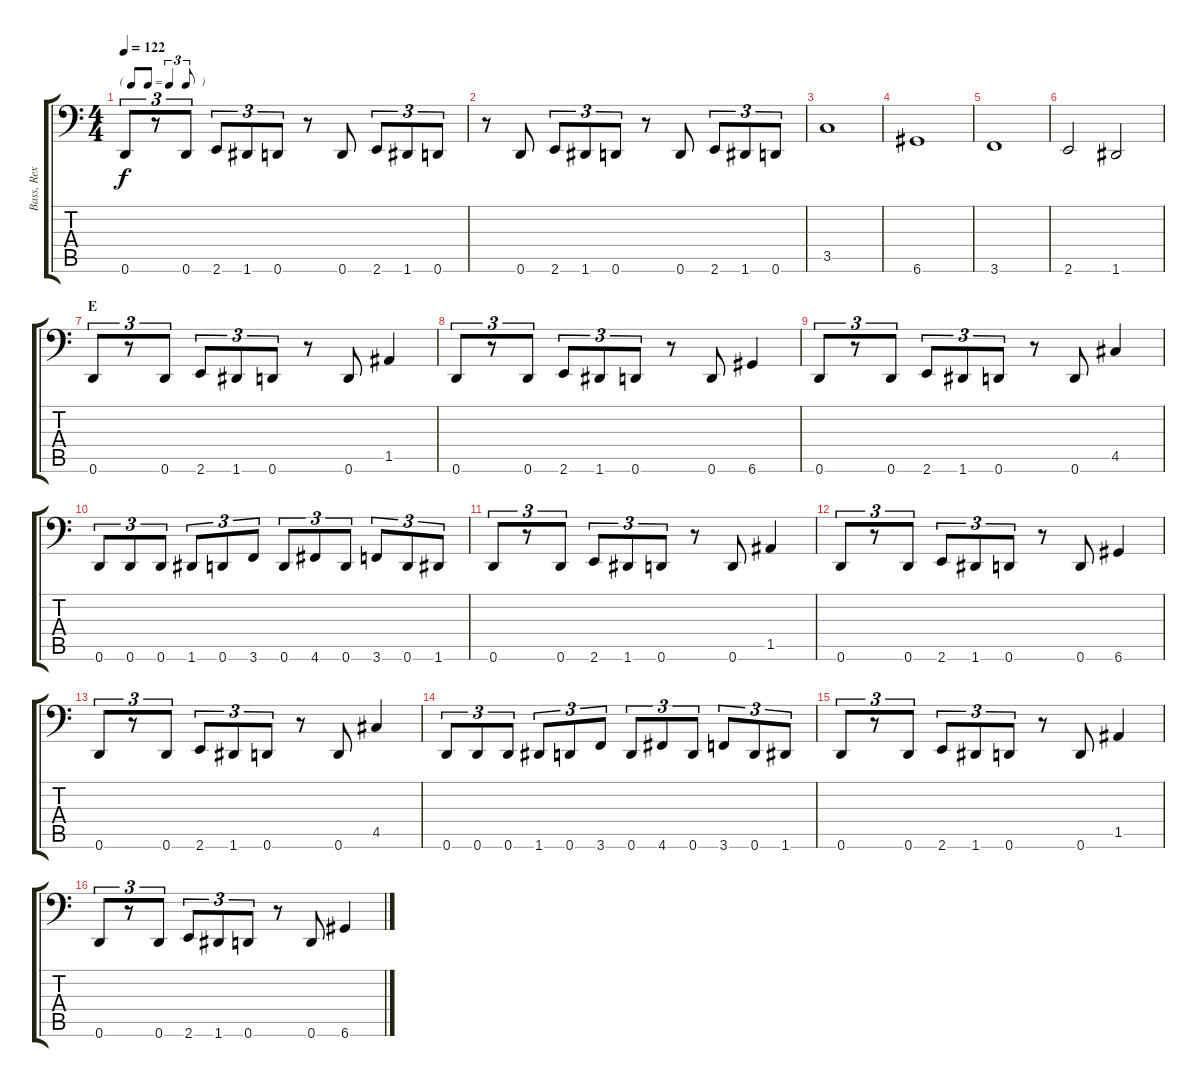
\track ("Bass, Rex" "Bass, Rex") {instrument electricbasspick}
\staff {score tabs}
\tuning (E3 B2 G2 D2 A1 D1) {hide}
\ts (4 4)
\tf triplet8th
\tempo 122
\clef f4
\ks c
0.6.8{tu (3 2) dy f} r.8{tu (3 2)} 0.6.8{tu (3 2)} 2.6.8{tu (3 2)} 1.6.8{tu (3 2)} 0.6.8{tu (3 2)} r.8 0.6.8 2.6.8{tu (3 2)} 1.6.8{tu (3 2)} 0.6.8{tu (3 2)} |
r.8 0.6.8 2.6.8{tu (3 2)} 1.6.8{tu (3 2)} 0.6.8{tu (3 2)} r.8 0.6.8 2.6.8{tu (3 2)} 1.6.8{tu (3 2)} 0.6.8{tu (3 2)} |
3.5.1 |
6.6.1 |
3.6.1 |
2.6.2 1.6.2 |
\section ("" "E")
0.6.8{tu (3 2)} r.8{tu (3 2)} 0.6.8{tu (3 2)} 2.6.8{tu (3 2)} 1.6.8{tu (3 2)} 0.6.8{tu (3 2)} r.8 0.6.8 1.5.4 |
0.6.8{tu (3 2)} r.8{tu (3 2)} 0.6.8{tu (3 2)} 2.6.8{tu (3 2)} 1.6.8{tu (3 2)} 0.6.8{tu (3 2)} r.8 0.6.8 6.6.4 |
0.6.8{tu (3 2)} r.8{tu (3 2)} 0.6.8{tu (3 2)} 2.6.8{tu (3 2)} 1.6.8{tu (3 2)} 0.6.8{tu (3 2)} r.8 0.6.8 4.5.4 |
0.6.8{tu (3 2)} 0.6.8{tu (3 2)} 0.6.8{tu (3 2)} 1.6.8{tu (3 2)} 0.6.8{tu (3 2)} 3.6.8{tu (3 2)} 0.6.8{tu (3 2)} 4.6.8{tu (3 2)} 0.6.8{tu (3 2)} 3.6.8{tu (3 2)} 0.6.8{tu (3 2)} 1.6.8{tu (3 2)} |
0.6.8{tu (3 2)} r.8{tu (3 2)} 0.6.8{tu (3 2)} 2.6.8{tu (3 2)} 1.6.8{tu (3 2)} 0.6.8{tu (3 2)} r.8 0.6.8 1.5.4 |
0.6.8{tu (3 2)} r.8{tu (3 2)} 0.6.8{tu (3 2)} 2.6.8{tu (3 2)} 1.6.8{tu (3 2)} 0.6.8{tu (3 2)} r.8 0.6.8 6.6.4 |
0.6.8{tu (3 2)} r.8{tu (3 2)} 0.6.8{tu (3 2)} 2.6.8{tu (3 2)} 1.6.8{tu (3 2)} 0.6.8{tu (3 2)} r.8 0.6.8 4.5.4 |
0.6.8{tu (3 2)} 0.6.8{tu (3 2)} 0.6.8{tu (3 2)} 1.6.8{tu (3 2)} 0.6.8{tu (3 2)} 3.6.8{tu (3 2)} 0.6.8{tu (3 2)} 4.6.8{tu (3 2)} 0.6.8{tu (3 2)} 3.6.8{tu (3 2)} 0.6.8{tu (3 2)} 1.6.8{tu (3 2)} |
0.6.8{tu (3 2)} r.8{tu (3 2)} 0.6.8{tu (3 2)} 2.6.8{tu (3 2)} 1.6.8{tu (3 2)} 0.6.8{tu (3 2)} r.8 0.6.8 1.5.4 |
0.6.8{tu (3 2)} r.8{tu (3 2)} 0.6.8{tu (3 2)} 2.6.8{tu (3 2)} 1.6.8{tu (3 2)} 0.6.8{tu (3 2)} r.8 0.6.8 6.6.4
